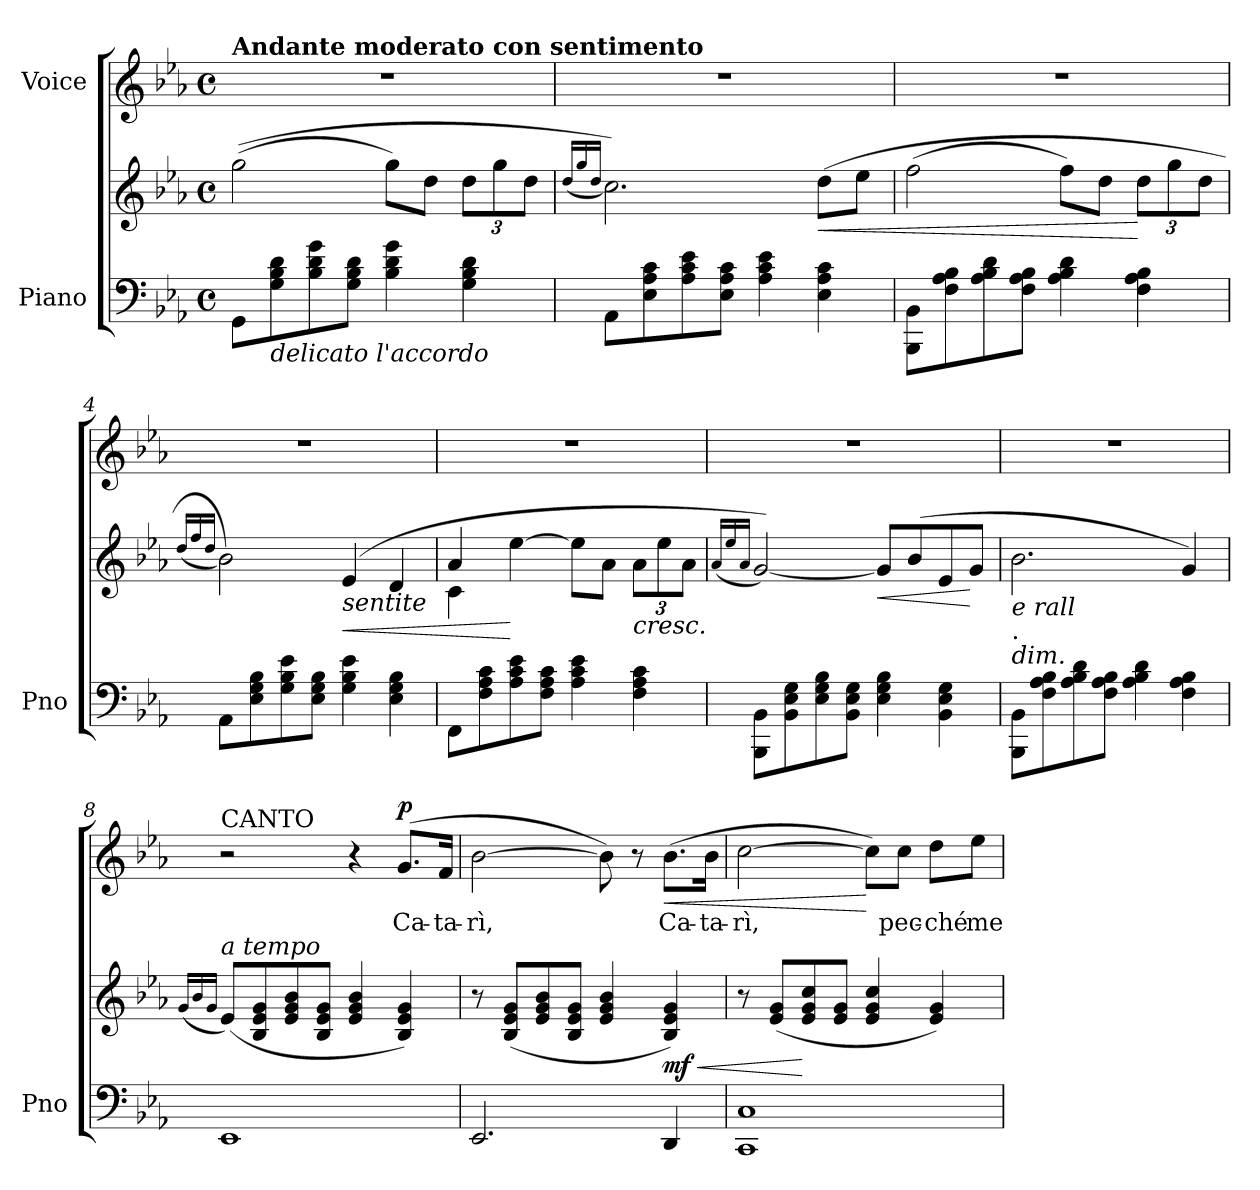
**kern	**kern	**dynam	**kern	**text	**dynam
*part2	*part2	*part2	*part1	*part1	*part1
*staff3	*staff2	*staff2/3	*staff1	*staff1	*staff1
*I"Piano	*	*	*I"Voice	*	*
*I'Pno	*	*	*	*	*
*clefF4	*clefG2	*	*clefG2	*	*
*k[b-e-a-]	*k[b-e-a-]	*	*k[b-e-a-]	*	*
*M4/4	*M4/4	*	*M4/4	*	*
*met(c)	*met(c)	*	*met(c)	*	*
=1	=1	=1	=1	=1	=1
!	!	!	!LO:TX:a:B:t=Andante moderato con sentimento	!	!
8GG\L	(>(>2gg\	.	1r	.	.
!LO:TX:b:i:t=delicato l'accordo	!	!	!	!	!
8G\ 8B-\ 8d\	.	.	.	.	.
8B-\ 8d\ 8g\	.	.	.	.	.
8G\ 8B-\ 8d\J	.	.	.	.	.
4B-\ 4d\ 4g\	8gg\L)	.	.	.	.
.	8dd\J	.	.	.	.
*	*Xbrackettup	*	*	*	*
4G\ 4B-\ 4d\	12dd\L	.	.	.	.
.	12gg\	.	.	.	.
.	12dd\J	.	.	.	.
=2	=2	=2	=2	=2	=2
.	(<16qdd/LL	.	.	.	.
.	16qgg/	.	.	.	.
.	16qdd/JJ	.	.	.	.
8AA-\L	2.cc\))	.	1r	.	.
8E-\ 8A-\ 8c\	.	.	.	.	.
8A-\ 8c\ 8e-\	.	.	.	.	.
8E-\ 8A-\ 8c\J	.	.	.	.	.
4A-\ 4c\ 4e-\	.	.	.	.	.
!	!	!LO:HP:b	!	!	!
4E-\ 4A-\ 4c\	(>8dd\L	<	.	.	.
.	8ee-\J	.	.	.	.
=3	=3	=3	=3	=3	=3
8BBB-\ 8BB-\L	(>2ff\	.	1r	.	.
8F\ 8A-\ 8B-\	.	.	.	.	.
8A-\ 8B-\ 8d\	.	.	.	.	.
8F\ 8A-\ 8B-\J	.	.	.	.	.
4A-\ 4B-\ 4d\	8ff\L)	.	.	.	.
.	8dd\J	.	.	.	.
4F\ 4A-\ 4B-\	12dd\L	[	.	.	.
.	12gg\	.	.	.	.
.	12dd\J	.	.	.	.
!!LO:LB:g=z
=4	=4	=4	=4	=4	=4
.	(<16qdd/LL	.	.	.	.
.	16qff/	.	.	.	.
.	16qdd/JJ	.	.	.	.
8AA-\L	2b-\))	.	1r	.	.
8E-\ 8G\ 8B-\	.	.	.	.	.
8G\ 8B-\ 8e-\	.	.	.	.	.
8E-\ 8G\ 8B-\J	.	.	.	.	.
!	!LO:TX:b:i:t=sentite	!	!	!	!
!	!	!LO:HP:b	!	!	!
4G\ 4B-\ 4e-\	(<4e-/	<	.	.	.
4E-\ 4G\ 4B-\	4d/	.	.	.	.
=5	=5	=5	=5	=5	=5
*	*^	*	*	*	*
8FF\L	(>4a-/	4c\)	.	1r	.	.
8F\ 8A-\ 8c\	.	.	.	.	.	.
8A-\ 8c\ 8e-\	[4ee-\	2.ryy	[	.	.	.
8F\ 8A-\ 8c\J	.	.	.	.	.	.
4A-\ 4c\ 4e-\	8ee-\L]	.	.	.	.	.
.	8a-\J	.	.	.	.	.
!	!LO:TX:b:i:t=cresc.	!	!	!	!	!
4F\ 4A-\ 4c\	12a-\L	.	.	.	.	.
.	12ee-\	.	.	.	.	.
.	12a-\J	.	.	.	.	.
*	*v	*v	*	*	*	*
=6	=6	=6	=6	=6	=6
.	(<16qa-/LL	.	.	.	.
.	16qee-/	.	.	.	.
.	16qa-/JJ	.	.	.	.
8BBB-\ 8BB-\L	[2g/))	.	1r	.	.
8BB-\ 8E-\ 8G\	.	.	.	.	.
8E-\ 8G\ 8B-\	.	.	.	.	.
8BB-\ 8E-\ 8G\J	.	.	.	.	.
!	!	!LO:HP:b	!	!	!
4E-\ 4G\ 4B-\	8g/L]	<	.	.	.
.	(>8b-/	.	.	.	.
4BB-\ 4E-\ 4G\	8e-/	.	.	.	.
.	8g/J	[	.	.	.
=7	=7	=7	=7	=7	=7
!	!LO:TX:b:i:t=e rall	!	!	!	!
!	!LO:TX:b:t=.	!	!	!	!
!	!LO:TX:b:i:t=dim.	!	!	!	!
8BBB-\ 8BB-\L	2.b-\	.	1r	.	.
8F\ 8A-\ 8B-\	.	.	.	.	.
8A-\ 8B-\ 8d\	.	.	.	.	.
8F\ 8A-\ 8B-\J	.	.	.	.	.
4A-\ 4B-\ 4d\	.	.	.	.	.
4F\ 4A-\ 4B-\	4g/)	.	.	.	.
!!LO:LB:g=z
=8	=8	=8	=8	=8	=8
.	(<16qg/LL	.	.	.	.
.	16qb-/	.	.	.	.
.	16qg/JJ	.	.	.	.
!	!	!	!LO:TX:a:t=CANTO	!	!
!	!LO:TX:a:i:t=a tempo	!	!	!	!
1EE-	(<8e-/L)	.	2r	.	.
.	8B-/ 8e-/ 8g/	.	.	.	.
.	8e-/ 8g/ 8b-/	.	.	.	.
.	8B-/ 8e-/ 8g/J	.	.	.	.
.	4e-/ 4g/ 4b-/	.	4r	.	.
!	!	!	!	!LO:LY:b	!LO:DY:a
.	4B-/ 4e-/ 4g/)	.	(>8.g/L	Ca-	p
!	!	!	!	!LO:LY:b	!
.	.	.	16f/Jk	ta-	.
=9	=9	=9	=9	=9	=9
!	!	!	!	!LO:LY:b	!
2.EE-/	8r	.	[2b-\	rì,	.
.	(<8B-/ 8e-/ 8g/L	.	.	.	.
.	8e-/ 8g/ 8b-/	.	.	.	.
.	8B-/ 8e-/ 8g/J	.	.	.	.
.	4e-/ 4g/ 4b-/	.	8b-\])	.	.
.	.	.	8r	.	.
!	!	!LO:HP:b	!	!LO:LY:b	!LO:HP:b
!	!	!LO:DY:n=1:b	!	!	!
4DD/	4B-/ 4e-/ 4g/)	< mf	(>8.b-\L	Ca-	<
!	!	!	!	!LO:LY:b	!
.	.	.	16b-\Jk	ta-	.
=10	=10	=10	=10	=10	=10
!	!	!	!	!LO:LY:b	!
1CC 1C	8r	.	[2cc\	rì,	.
.	(<8e-/ 8g/L	.	.	.	.
.	8e-/ 8g/ 8cc/	[	.	.	.
.	8e-/ 8g/J	.	.	.	.
.	4e-/ 4g/ 4cc/	.	8cc\L])	.	[
!	!	!	!	!LO:LY:b	!
.	.	.	8cc\J	pec-	.
!	!	!	!	!LO:LY:b	!
.	4e-/ 4g/)	.	8dd\L	ché	.
!	!	!	!	!LO:LY:b	!
.	.	.	8ee-\J	me	.
=	=	=	=	=	=
*-	*-	*-	*-	*-	*-
